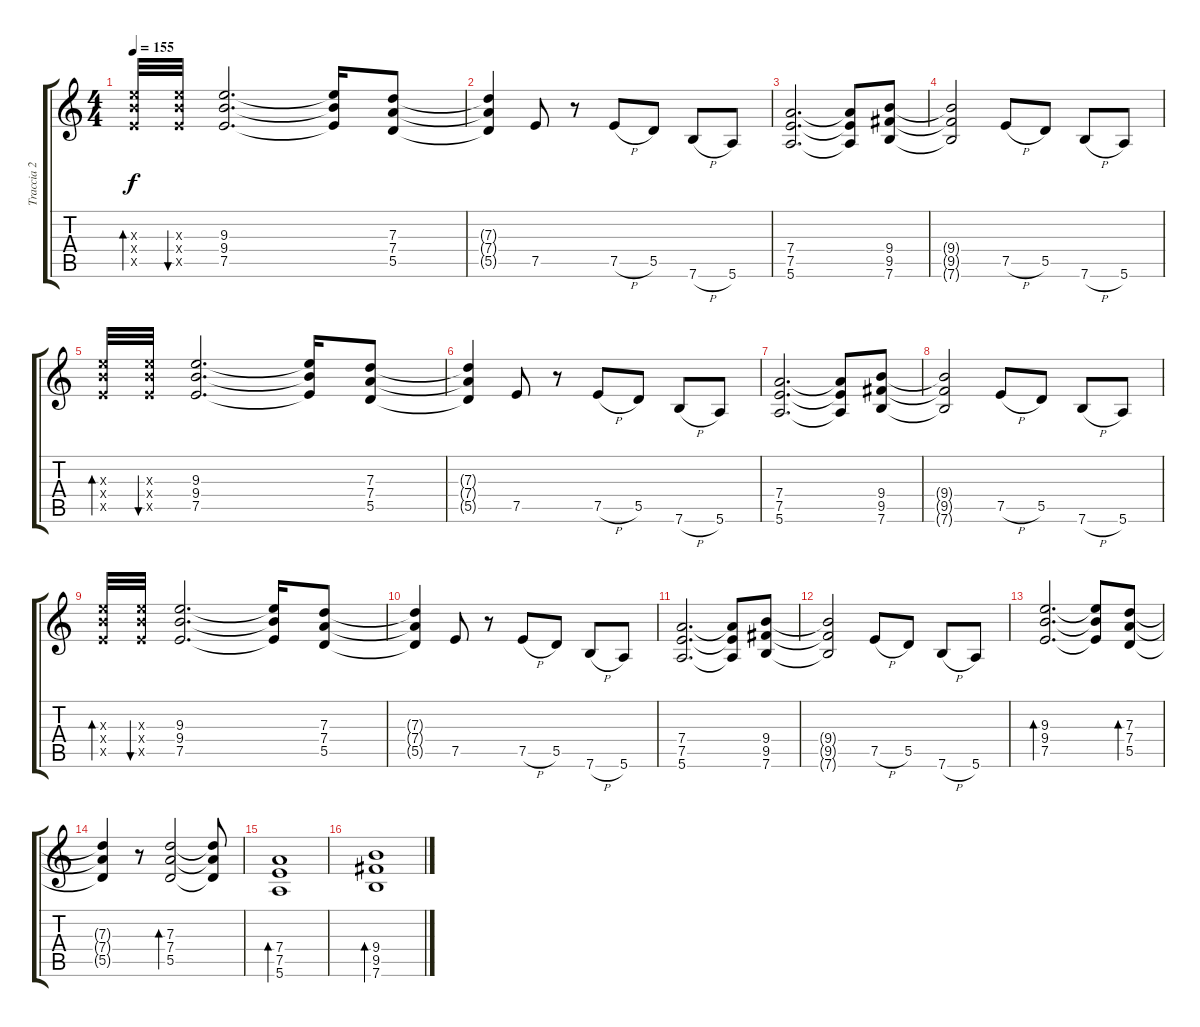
\track ("Traccia 2" "Traccia 2") {instrument overdrivenguitar}
\staff {score tabs}
\tuning (E4 B3 G3 D3 A2 E2) {hide}
\ts (4 4)
\tempo 155
\clef g2
\ks c
(9.3{x} 9.4{x} 7.5{x}).32{bd 60 dy f} (9.3{x} 9.4{x} 7.5{x}).32{bu 60} (9.3 9.4 7.5).2{d} (9.3{t} 9.4{t} 7.5{t}).16 (7.3 7.4 5.5).8 |
(7.3{t} 7.4{t} 5.5{t}).4 7.5.8 r.8 7.5{h}.8 5.5.8 7.6{h}.8 5.6.8 |
(7.4 7.5 5.6).2{d} (7.4{t} 7.5{t} 5.6{t}).8 (9.4 9.5 7.6).8 |
(9.4{t} 9.5{t} 7.6{t}).2 7.5{h}.8 5.5.8 7.6{h}.8 5.6.8 |
(9.3{x} 9.4{x} 7.5{x}).32{bd 60} (9.3{x} 9.4{x} 7.5{x}).32{bu 60} (9.3 9.4 7.5).2{d} (9.3{t} 9.4{t} 7.5{t}).16 (7.3 7.4 5.5).8 |
(7.3{t} 7.4{t} 5.5{t}).4 7.5.8 r.8 7.5{h}.8 5.5.8 7.6{h}.8 5.6.8 |
(7.4 7.5 5.6).2{d} (7.4{t} 7.5{t} 5.6{t}).8 (9.4 9.5 7.6).8 |
(9.4{t} 9.5{t} 7.6{t}).2 7.5{h}.8 5.5.8 7.6{h}.8 5.6.8 |
(9.3{x} 9.4{x} 7.5{x}).32{bd 60} (9.3{x} 9.4{x} 7.5{x}).32{bu 60} (9.3 9.4 7.5).2{d} (9.3{t} 9.4{t} 7.5{t}).16 (7.3 7.4 5.5).8 |
(7.3{t} 7.4{t} 5.5{t}).4 7.5.8 r.8 7.5{h}.8 5.5.8 7.6{h}.8 5.6.8 |
(7.4 7.5 5.6).2{d} (7.4{t} 7.5{t} 5.6{t}).8 (9.4 9.5 7.6).8 |
(9.4{t} 9.5{t} 7.6{t}).2 7.5{h}.8 5.5.8 7.6{h}.8 5.6.8 |
(9.3 9.4 7.5).2{d bd 120} (9.3{t} 9.4{t} 7.5{t}).8 (7.3 7.4 5.5).8{bd 120} |
(7.3{t} 7.4{t} 5.5{t}).4 r.8 (7.3 7.4 5.5).2{bd 120} (7.3{t} 7.4{t} 5.5{t}).8 |
(7.4 7.5 5.6).1{bd 120} |
(9.4 9.5 7.6).1{bd 120}
